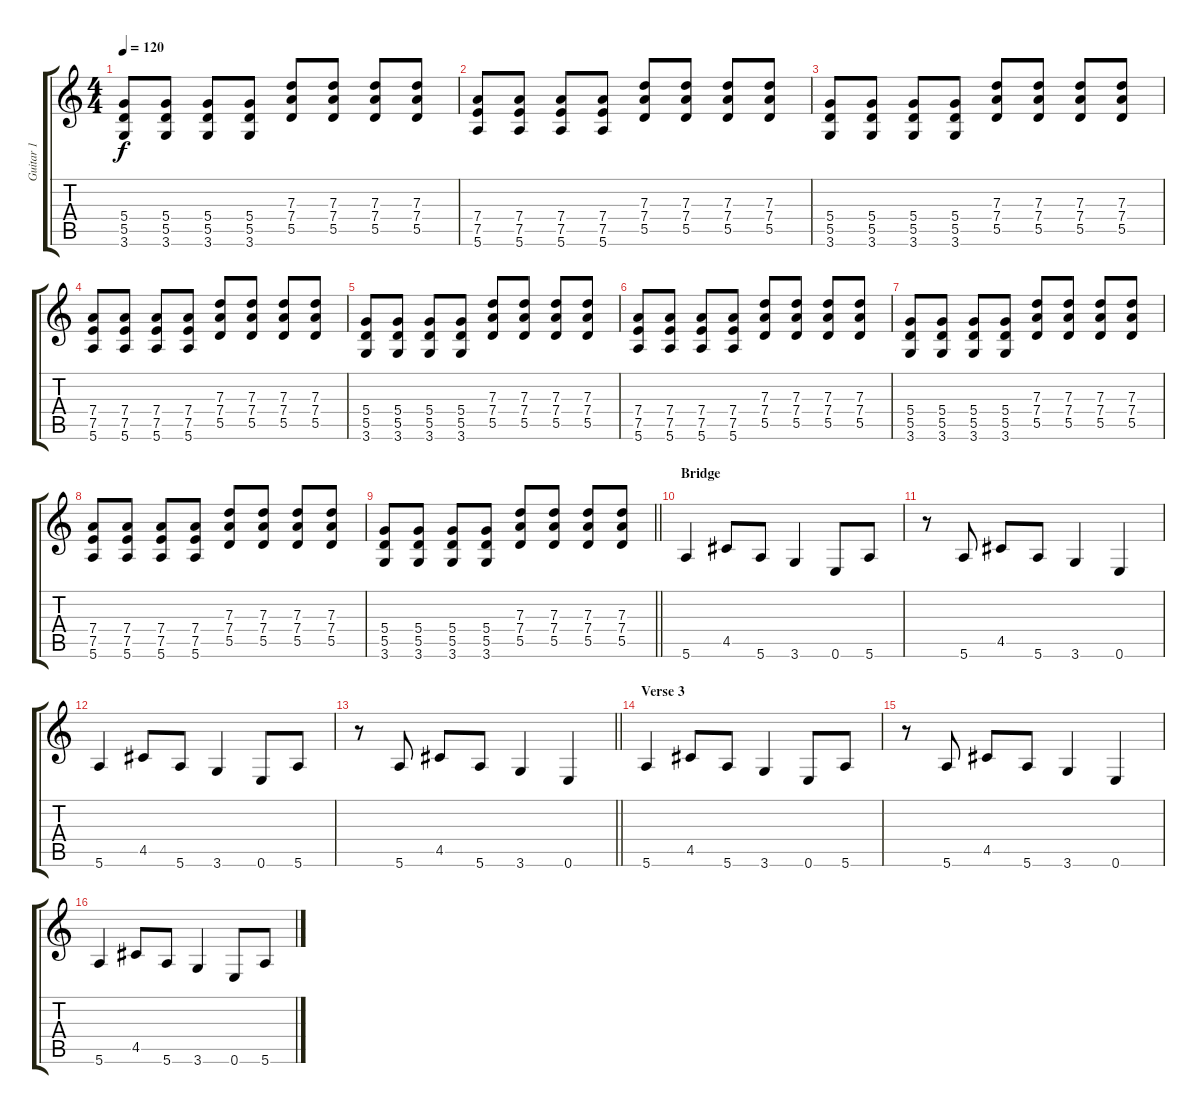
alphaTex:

\track ("Guitar 1" "Guitar 1") {instrument electricguitarclean}
\staff {score tabs}
\tuning (E4 B3 G3 D3 A2 E2) {hide}
\ts (4 4)
\tempo 120
\clef g2
\ks c
(5.4 5.5 3.6).8{dy f} (5.4 5.5 3.6).8 (5.4 5.5 3.6).8 (5.4 5.5 3.6).8 (7.3 7.4 5.5).8 (7.3 7.4 5.5).8 (7.3 7.4 5.5).8 (7.3 7.4 5.5).8 |
(7.4 7.5 5.6).8 (7.4 7.5 5.6).8 (7.4 7.5 5.6).8 (7.4 7.5 5.6).8 (7.3 7.4 5.5).8 (7.3 7.4 5.5).8 (7.3 7.4 5.5).8 (7.3 7.4 5.5).8 |
(5.4 5.5 3.6).8 (5.4 5.5 3.6).8 (5.4 5.5 3.6).8 (5.4 5.5 3.6).8 (7.3 7.4 5.5).8 (7.3 7.4 5.5).8 (7.3 7.4 5.5).8 (7.3 7.4 5.5).8 |
(7.4 7.5 5.6).8 (7.4 7.5 5.6).8 (7.4 7.5 5.6).8 (7.4 7.5 5.6).8 (7.3 7.4 5.5).8 (7.3 7.4 5.5).8 (7.3 7.4 5.5).8 (7.3 7.4 5.5).8 |
(5.4 5.5 3.6).8 (5.4 5.5 3.6).8 (5.4 5.5 3.6).8 (5.4 5.5 3.6).8 (7.3 7.4 5.5).8 (7.3 7.4 5.5).8 (7.3 7.4 5.5).8 (7.3 7.4 5.5).8 |
(7.4 7.5 5.6).8 (7.4 7.5 5.6).8 (7.4 7.5 5.6).8 (7.4 7.5 5.6).8 (7.3 7.4 5.5).8 (7.3 7.4 5.5).8 (7.3 7.4 5.5).8 (7.3 7.4 5.5).8 |
(5.4 5.5 3.6).8 (5.4 5.5 3.6).8 (5.4 5.5 3.6).8 (5.4 5.5 3.6).8 (7.3 7.4 5.5).8 (7.3 7.4 5.5).8 (7.3 7.4 5.5).8 (7.3 7.4 5.5).8 |
(7.4 7.5 5.6).8 (7.4 7.5 5.6).8 (7.4 7.5 5.6).8 (7.4 7.5 5.6).8 (7.3 7.4 5.5).8 (7.3 7.4 5.5).8 (7.3 7.4 5.5).8 (7.3 7.4 5.5).8 |
\barLineRight lightlight
(5.4 5.5 3.6).8 (5.4 5.5 3.6).8 (5.4 5.5 3.6).8 (5.4 5.5 3.6).8 (7.3 7.4 5.5).8 (7.3 7.4 5.5).8 (7.3 7.4 5.5).8 (7.3 7.4 5.5).8 |
\section ("" "Bridge")
5.6.4 4.5.8 5.6.8 3.6.4 0.6.8 5.6.8 |
r.8 5.6.8 4.5.8 5.6.8 3.6.4 0.6.4 |
5.6.4 4.5.8 5.6.8 3.6.4 0.6.8 5.6.8 |
\barLineRight lightlight
r.8 5.6.8 4.5.8 5.6.8 3.6.4 0.6.4 |
\section ("" "Verse 3")
5.6.4 4.5.8 5.6.8 3.6.4 0.6.8 5.6.8 |
r.8 5.6.8 4.5.8 5.6.8 3.6.4 0.6.4 |
5.6.4 4.5.8 5.6.8 3.6.4 0.6.8 5.6.8
